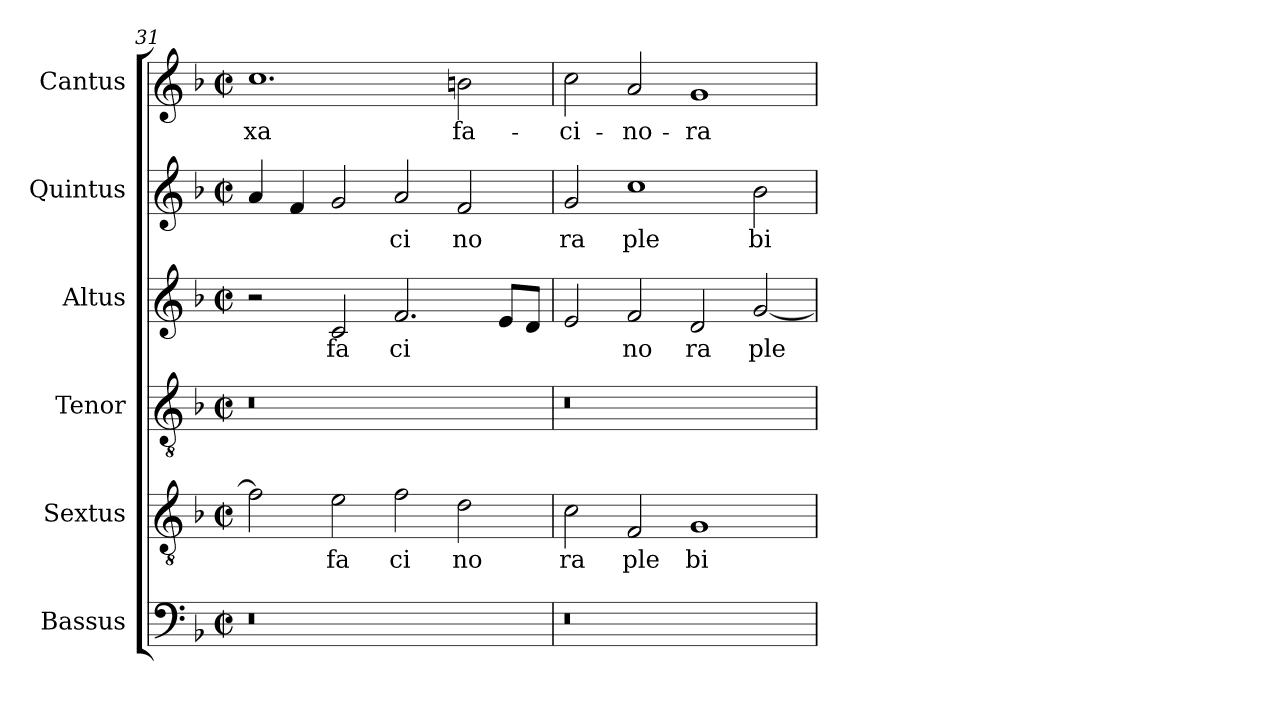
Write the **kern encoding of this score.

**kern	**kern	**text	**kern	**kern	**text	**kern	**text	**kern	**text
*part6	*part5	*part5	*part4	*part3	*part3	*part2	*part2	*part1	*part1
*staff6	*staff5	*staff5	*staff4	*staff3	*staff3	*staff2	*staff2	*staff1	*staff1
*I"Bassus	*I"Sextus	*	*I"Tenor	*I"Altus	*	*I"Quintus	*	*I"Cantus	*
*clefF4	*clefGv2	*	*clefGv2	*clefG2	*	*clefG2	*	*clefG2	*
*k[b-]	*k[b-]	*	*k[b-]	*k[b-]	*	*k[b-]	*	*k[b-]	*
*F:	*F:	*	*F:	*F:	*	*F:	*	*F:	*
*M2/2	*M2/2	*	*M2/2	*M2/2	*	*M2/2	*	*M2/2	*
*met(c|)	*met(c|)	*	*met(c|)	*met(c|)	*	*met(c|)	*	*met(c|)	*
=31	=31	=31	=31	=31	=31	=31	=31	=31	=31
!	!	!	!	!	!	!	!	!	!LO:LY:b:cj
0r	2f\]	.	0r	2r	.	4a/	.	1.cc	-xa
.	.	.	.	.	.	4f/	.	.	.
!	!	!LO:LY:b:cj	!	!	!LO:LY:b:cj	!	!	!	!
.	2e\	fa	.	2c/	fa	2g/	.	.	.
!	!	!LO:LY:b:cj	!	!	!LO:LY:b:cj	!	!LO:LY:b:cj	!	!
.	2f\	ci	.	2.f/	ci	2a/	ci	.	.
!	!	!LO:LY:b:cj	!	!	!	!	!LO:LY:b:cj	!	!LO:LY:b:cj
.	2d\	no	.	.	.	2f/	no	2bn\	fa-
.	.	.	.	8e/L	.	.	.	.	.
.	.	.	.	8d/J	.	.	.	.	.
=32	=32	=32	=32	=32	=32	=32	=32	=32	=32
!	!	!LO:LY:b:cj	!	!	!	!	!LO:LY:b:cj	!	!LO:LY:b:cj
0r	2c\	ra	0r	2e/	.	2g/	ra	2cc\	-ci-
!	!	!LO:LY:b:cj	!	!	!LO:LY:b:cj	!	!LO:LY:b:cj	!	!LO:LY:b:cj
.	2F/	ple	.	2f/	no	1cc	ple	2a/	-no-
!	!	!LO:LY:b:cj	!	!	!LO:LY:b:cj	!	!	!	!LO:LY:b:cj
.	1G	bi	.	2d/	ra	.	.	1g	-ra
!	!	!	!	!	!LO:LY:b	!	!LO:LY:b:cj	!	!
.	.	.	.	[<2g/	ple	2b-\	bi	.	.
=	=	=	=	=	=	=	=	=	=
*-	*-	*-	*-	*-	*-	*-	*-	*-	*-
